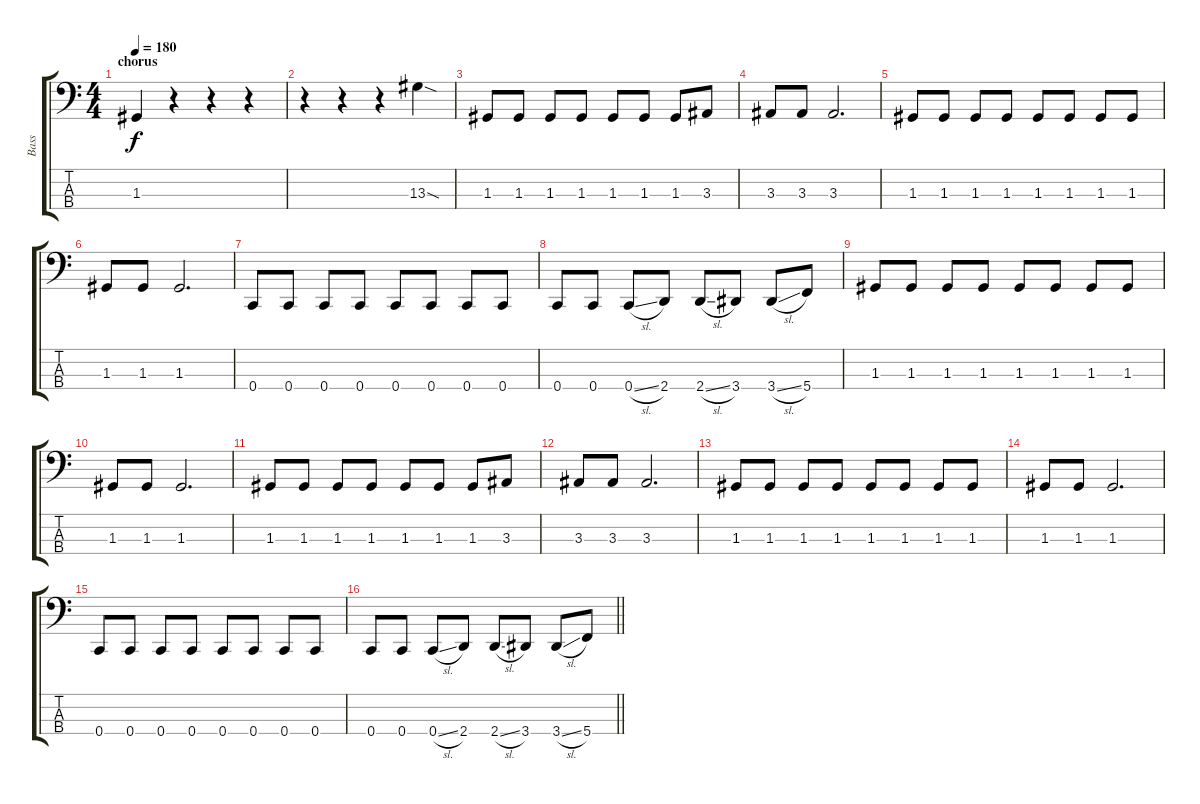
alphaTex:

\track ("Bass" "Bass") {instrument electricbasspick}
\staff {score tabs}
\tuning (F2 C2 G1 C1) {hide}
\ts (4 4)
\section ("" "chorus")
\tempo 180
\clef f4
\ks c
1.3.4{dy f} r.4 r.4 r.4 |
r.4 r.4 r.4 13.3{sod}.4 |
1.3.8 1.3.8 1.3.8 1.3.8 1.3.8 1.3.8 1.3.8 3.3.8 |
3.3.8 3.3.8 3.3.2{d} |
1.3.8 1.3.8 1.3.8 1.3.8 1.3.8 1.3.8 1.3.8 1.3.8 |
1.3.8 1.3.8 1.3.2{d} |
0.4.8 0.4.8 0.4.8 0.4.8 0.4.8 0.4.8 0.4.8 0.4.8 |
0.4.8 0.4.8 0.4{sl}.8 2.4.8 2.4{sl}.8 3.4.8 3.4{sl}.8 5.4.8 |
1.3.8 1.3.8 1.3.8 1.3.8 1.3.8 1.3.8 1.3.8 1.3.8 |
1.3.8 1.3.8 1.3.2{d} |
1.3.8 1.3.8 1.3.8 1.3.8 1.3.8 1.3.8 1.3.8 3.3.8 |
3.3.8 3.3.8 3.3.2{d} |
1.3.8 1.3.8 1.3.8 1.3.8 1.3.8 1.3.8 1.3.8 1.3.8 |
1.3.8 1.3.8 1.3.2{d} |
0.4.8 0.4.8 0.4.8 0.4.8 0.4.8 0.4.8 0.4.8 0.4.8 |
\barLineRight lightlight
0.4.8 0.4.8 0.4{sl}.8 2.4.8 2.4{sl}.8 3.4.8 3.4{sl}.8 5.4.8
